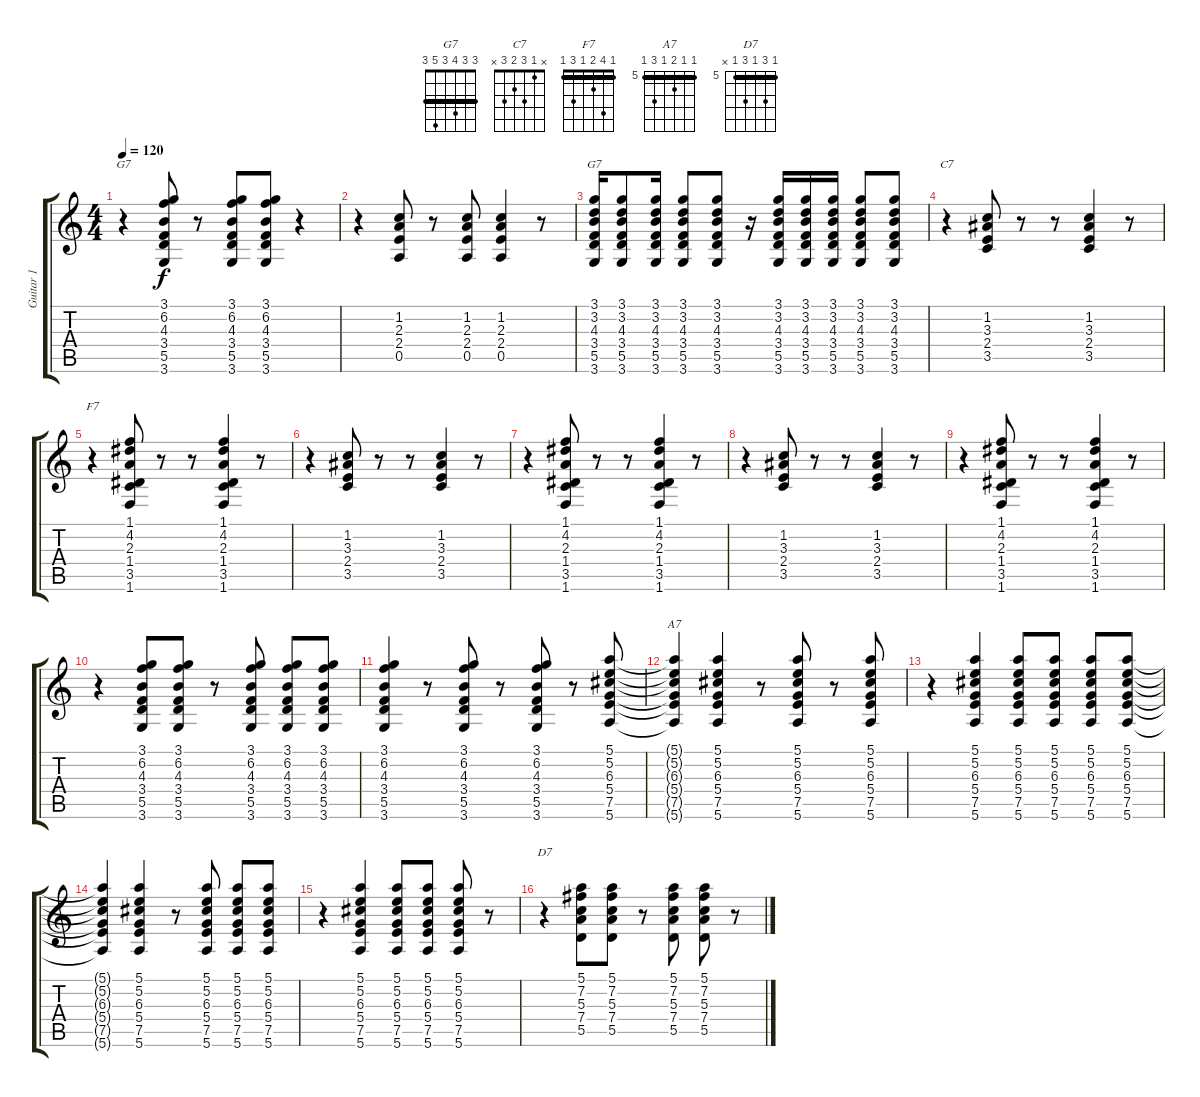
\track ("Guitar 1" "Guitar 1") {instrument electricguitarclean}
\staff {score tabs}
\tuning (E4 B3 G3 D3 A2 E2) {hide}
\chord ("G7" 3 6 4 3 5 3) {firstfret 3 barre 3}
\chord ("G7" 3 3 4 3 5 3) {barre 3}
\chord ("C7" x 1 3 2 3 x)
\chord ("F7" 1 4 2 1 3 1) {barre 1}
\chord ("A7" 5 5 6 5 7 5) {firstfret 5 barre 5}
\chord ("D7" 5 7 5 7 5 x) {firstfret 5 barre 5}
\ts (4 4)
\tempo 120
\clef g2
\ks c
r.4{ch "G7" dy f} (3.1 6.2 4.3 3.4 5.5 3.6).8 r.8 (3.1 6.2 4.3 3.4 5.5 3.6).8 (3.1 6.2 4.3 3.4 5.5 3.6).8 r.4 |
r.4 (1.2 2.3 2.4 0.5).8 r.8 (1.2 2.3 2.4 0.5).8 (1.2 2.3 2.4 0.5).4 r.8 |
(3.1 3.2 4.3 3.4 5.5 3.6).16{ch "G7"} (3.1 3.2 4.3 3.4 5.5 3.6).8 (3.1 3.2 4.3 3.4 5.5 3.6).16 (3.1 3.2 4.3 3.4 5.5 3.6).8 (3.1 3.2 4.3 3.4 5.5 3.6).8 r.16 (3.1 3.2 4.3 3.4 5.5 3.6).16 (3.1 3.2 4.3 3.4 5.5 3.6).16 (3.1 3.2 4.3 3.4 5.5 3.6).16 (3.1 3.2 4.3 3.4 5.5 3.6).8 (3.1 3.2 4.3 3.4 5.5 3.6).8 |
r.4{ch "C7"} (1.2 3.3 2.4 3.5).8 r.8 r.8 (1.2 3.3 2.4 3.5).4 r.8 |
r.4{ch "F7"} (1.1 4.2 2.3 1.4 3.5 1.6).8 r.8 r.8 (1.1 4.2 2.3 1.4 3.5 1.6).4 r.8 |
r.4 (1.2 3.3 2.4 3.5).8 r.8 r.8 (1.2 3.3 2.4 3.5).4 r.8 |
r.4 (1.1 4.2 2.3 1.4 3.5 1.6).8 r.8 r.8 (1.1 4.2 2.3 1.4 3.5 1.6).4 r.8 |
r.4 (1.2 3.3 2.4 3.5).8 r.8 r.8 (1.2 3.3 2.4 3.5).4 r.8 |
r.4 (1.1 4.2 2.3 1.4 3.5 1.6).8 r.8 r.8 (1.1 4.2 2.3 1.4 3.5 1.6).4 r.8 |
r.4 (3.1 6.2 4.3 3.4 5.5 3.6).8 (3.1 6.2 4.3 3.4 5.5 3.6).8 r.8 (3.1 6.2 4.3 3.4 5.5 3.6).8 (3.1 6.2 4.3 3.4 5.5 3.6).8 (3.1 6.2 4.3 3.4 5.5 3.6).8 |
(3.1 6.2 4.3 3.4 5.5 3.6).4 r.8 (3.1 6.2 4.3 3.4 5.5 3.6).8 r.8 (3.1 6.2 4.3 3.4 5.5 3.6).8 r.8 (5.1 5.2 6.3 5.4 7.5 5.6).8 |
(5.1{t} 5.2{t} 6.3{t} 5.4{t} 7.5{t} 5.6{t}).4{ch "A7"} (5.1 5.2 6.3 5.4 7.5 5.6).4 r.8 (5.1 5.2 6.3 5.4 7.5 5.6).8 r.8 (5.1 5.2 6.3 5.4 7.5 5.6).8 |
r.4 (5.1 5.2 6.3 5.4 7.5 5.6).4 (5.1 5.2 6.3 5.4 7.5 5.6).8 (5.1 5.2 6.3 5.4 7.5 5.6).8 (5.1 5.2 6.3 5.4 7.5 5.6).8 (5.1 5.2 6.3 5.4 7.5 5.6).8 |
(5.1{t} 5.2{t} 6.3{t} 5.4{t} 7.5{t} 5.6{t}).4 (5.1 5.2 6.3 5.4 7.5 5.6).4 r.8 (5.1 5.2 6.3 5.4 7.5 5.6).8 (5.1 5.2 6.3 5.4 7.5 5.6).8 (5.1 5.2 6.3 5.4 7.5 5.6).8 |
r.4 (5.1 5.2 6.3 5.4 7.5 5.6).4 (5.1 5.2 6.3 5.4 7.5 5.6).8 (5.1 5.2 6.3 5.4 7.5 5.6).8 (5.1 5.2 6.3 5.4 7.5 5.6).8 r.8 |
r.4{ch "D7"} (5.1 7.2 5.3 7.4 5.5).8 (5.1 7.2 5.3 7.4 5.5).8 r.8 (5.1 7.2 5.3 7.4 5.5).8 (5.1 7.2 5.3 7.4 5.5).8 r.8
